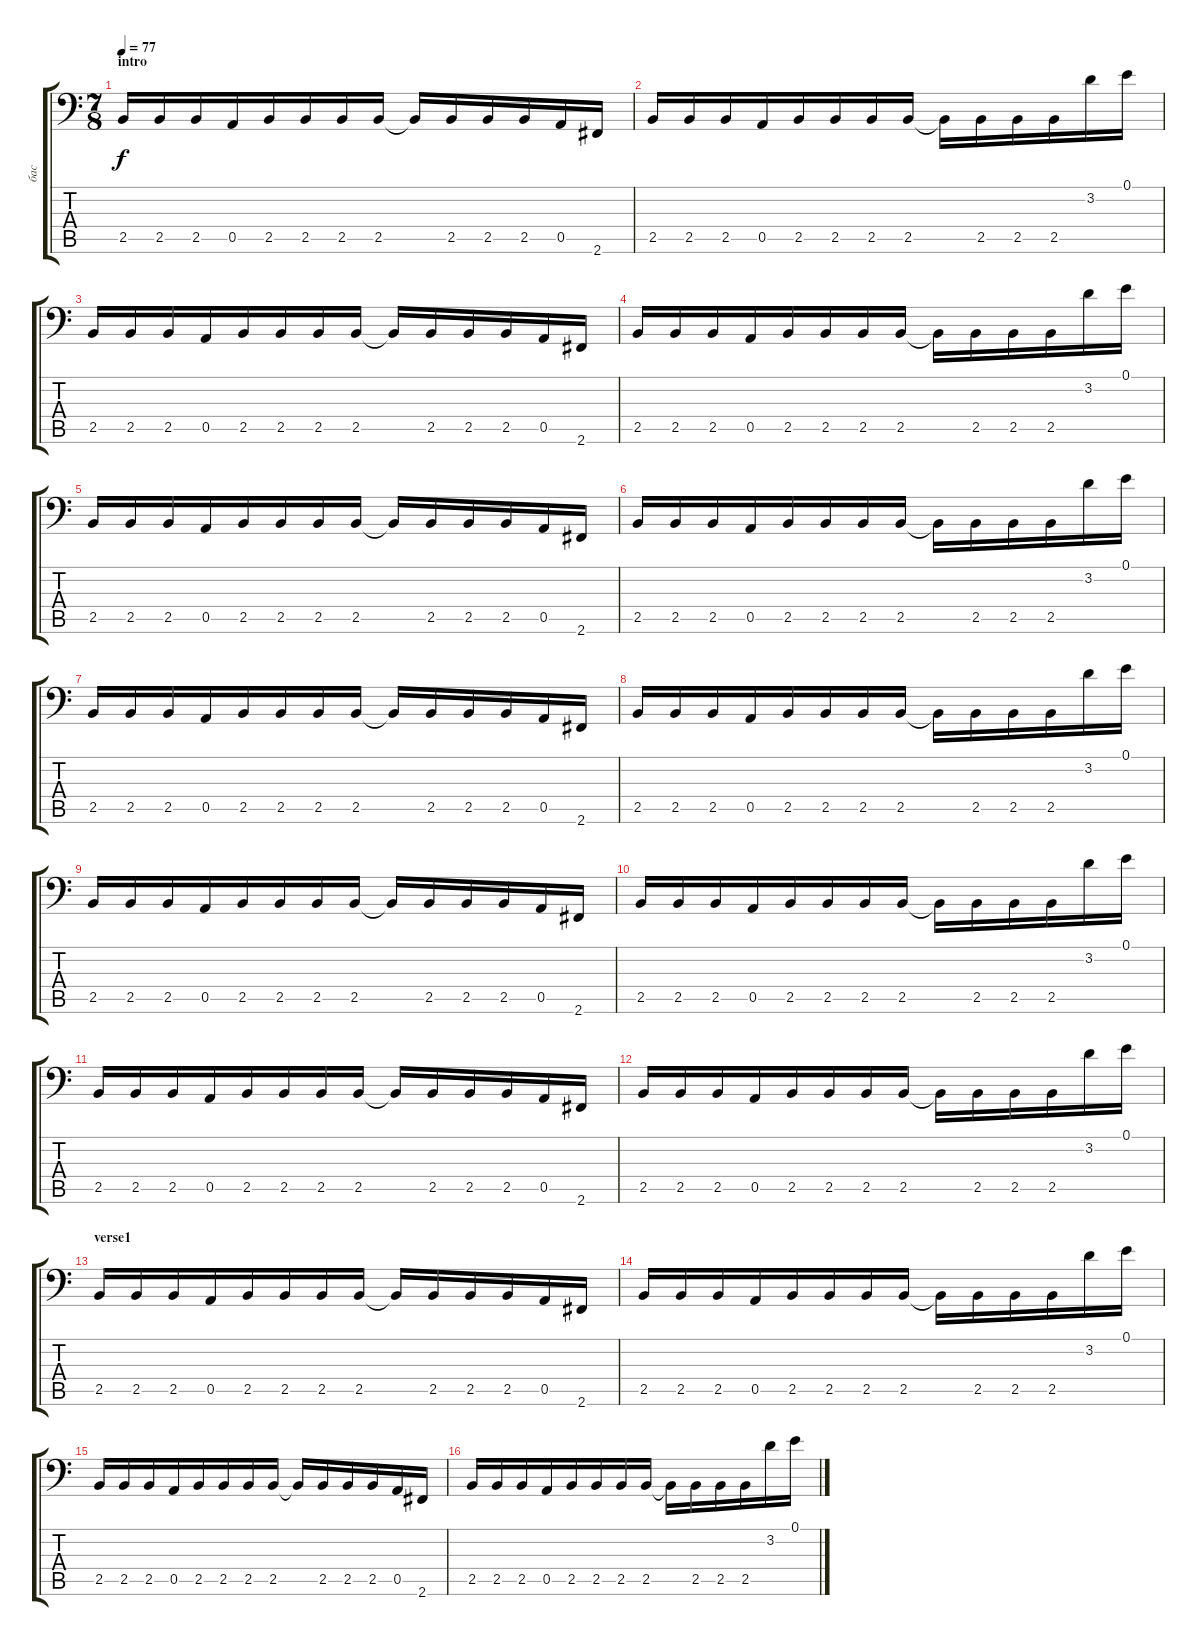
\track ("бас" "бас") {instrument electricbassfinger}
\staff {score tabs}
\tuning (E3 B2 G2 D2 A1 E1) {hide}
\ts (7 8)
\section ("" "intro")
\tempo 77
\clef f4
\ks c
2.5.16{dy f instrument electricbassfinger} 2.5.16 2.5.16 0.5.16 2.5.16 2.5.16 2.5.16 2.5.16 2.5{t}.16 2.5.16 2.5.16 2.5.16 0.5.16 2.6.16 |
2.5.16 2.5.16 2.5.16 0.5.16 2.5.16 2.5.16 2.5.16 2.5.16 2.5{t}.16 2.5.16 2.5.16 2.5.16 3.2.16 0.1.16 |
2.5.16 2.5.16 2.5.16 0.5.16 2.5.16 2.5.16 2.5.16 2.5.16 2.5{t}.16 2.5.16 2.5.16 2.5.16 0.5.16 2.6.16 |
2.5.16 2.5.16 2.5.16 0.5.16 2.5.16 2.5.16 2.5.16 2.5.16 2.5{t}.16 2.5.16 2.5.16 2.5.16 3.2.16 0.1.16 |
2.5.16 2.5.16 2.5.16 0.5.16 2.5.16 2.5.16 2.5.16 2.5.16 2.5{t}.16 2.5.16 2.5.16 2.5.16 0.5.16 2.6.16 |
2.5.16 2.5.16 2.5.16 0.5.16 2.5.16 2.5.16 2.5.16 2.5.16 2.5{t}.16 2.5.16 2.5.16 2.5.16 3.2.16 0.1.16 |
2.5.16 2.5.16 2.5.16 0.5.16 2.5.16 2.5.16 2.5.16 2.5.16 2.5{t}.16 2.5.16 2.5.16 2.5.16 0.5.16 2.6.16 |
2.5.16 2.5.16 2.5.16 0.5.16 2.5.16 2.5.16 2.5.16 2.5.16 2.5{t}.16 2.5.16 2.5.16 2.5.16 3.2.16 0.1.16 |
2.5.16 2.5.16 2.5.16 0.5.16 2.5.16 2.5.16 2.5.16 2.5.16 2.5{t}.16 2.5.16 2.5.16 2.5.16 0.5.16 2.6.16 |
2.5.16 2.5.16 2.5.16 0.5.16 2.5.16 2.5.16 2.5.16 2.5.16 2.5{t}.16 2.5.16 2.5.16 2.5.16 3.2.16 0.1.16 |
2.5.16 2.5.16 2.5.16 0.5.16 2.5.16 2.5.16 2.5.16 2.5.16 2.5{t}.16 2.5.16 2.5.16 2.5.16 0.5.16 2.6.16 |
2.5.16 2.5.16 2.5.16 0.5.16 2.5.16 2.5.16 2.5.16 2.5.16 2.5{t}.16 2.5.16 2.5.16 2.5.16 3.2.16 0.1.16 |
\section ("" "verse1")
2.5.16 2.5.16 2.5.16 0.5.16 2.5.16 2.5.16 2.5.16 2.5.16 2.5{t}.16 2.5.16 2.5.16 2.5.16 0.5.16 2.6.16 |
2.5.16 2.5.16 2.5.16 0.5.16 2.5.16 2.5.16 2.5.16 2.5.16 2.5{t}.16 2.5.16 2.5.16 2.5.16 3.2.16 0.1.16 |
2.5.16 2.5.16 2.5.16 0.5.16 2.5.16 2.5.16 2.5.16 2.5.16 2.5{t}.16 2.5.16 2.5.16 2.5.16 0.5.16 2.6.16 |
2.5.16 2.5.16 2.5.16 0.5.16 2.5.16 2.5.16 2.5.16 2.5.16 2.5{t}.16 2.5.16 2.5.16 2.5.16 3.2.16 0.1.16
